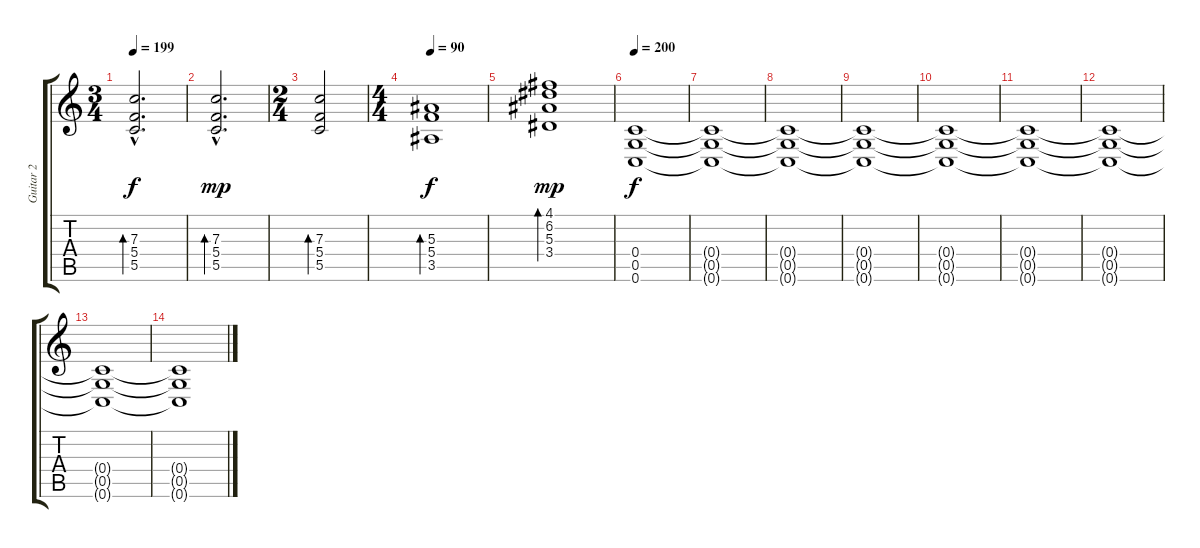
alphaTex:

\track ("Guitar 2" "Guitar 2") {instrument overdrivenguitar}
\staff {score tabs}
\tuning (D4 A3 F3 C3 G2 C2) {hide}
\ts (3 4)
\tempo 199
\clef g2
\ks c
(7.3{hac} 5.4{hac} 5.5{hac}).2{d bd 120 dy f} |
(7.3{hac} 5.4{hac} 5.5{hac}).2{d bd 120 dy mp} |
\ts (2 4)
(7.3 5.4 5.5).2{bd 120} |
\ts (4 4)
\tempo 90
(5.3 5.4 3.5).1{bd 120 dy f} |
(4.1 6.2 5.3 3.4).1{bd 120 dy mp} |
\tempo 200
(0.4 0.5 0.6).1{dy f instrument overdrivenguitar} |
(0.4{t} 0.5{t} 0.6{t}).1 |
(0.4{t} 0.5{t} 0.6{t}).1 |
(0.4{t} 0.5{t} 0.6{t}).1 |
(0.4{t} 0.5{t} 0.6{t}).1 |
(0.4{t} 0.5{t} 0.6{t}).1 |
(0.4{t} 0.5{t} 0.6{t}).1 |
(0.4{t} 0.5{t} 0.6{t}).1 |
(0.4{t} 0.5{t} 0.6{t}).1
